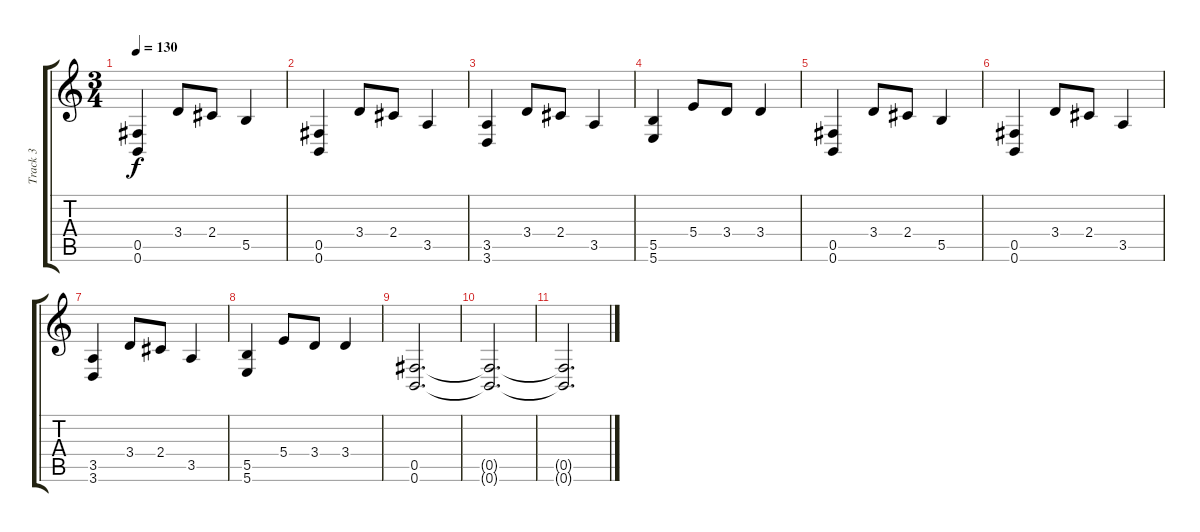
\track ("Track 3" "Track 3") {instrument acousticguitarsteel}
\staff {score tabs}
\tuning (Db4 Ab3 E3 B2 Gb2 B1) {hide}
\ts (3 4)
\tempo 130
\clef g2
\ks c
(0.5 0.6).4{dy f} 3.4.8 2.4.8 5.5.4 |
(0.5 0.6).4 3.4.8 2.4.8 3.5.4 |
(3.5 3.6).4 3.4.8 2.4.8 3.5.4 |
(5.5 5.6).4 5.4.8 3.4.8 3.4.4 |
(0.5 0.6).4 3.4.8 2.4.8 5.5.4 |
(0.5 0.6).4 3.4.8 2.4.8 3.5.4 |
(3.5 3.6).4 3.4.8 2.4.8 3.5.4 |
(5.5 5.6).4 5.4.8 3.4.8 3.4.4 |
(0.5 0.6).2{d} |
(0.5{t} 0.6{t}).2{d} |
(0.5{t} 0.6{t}).2{d}
